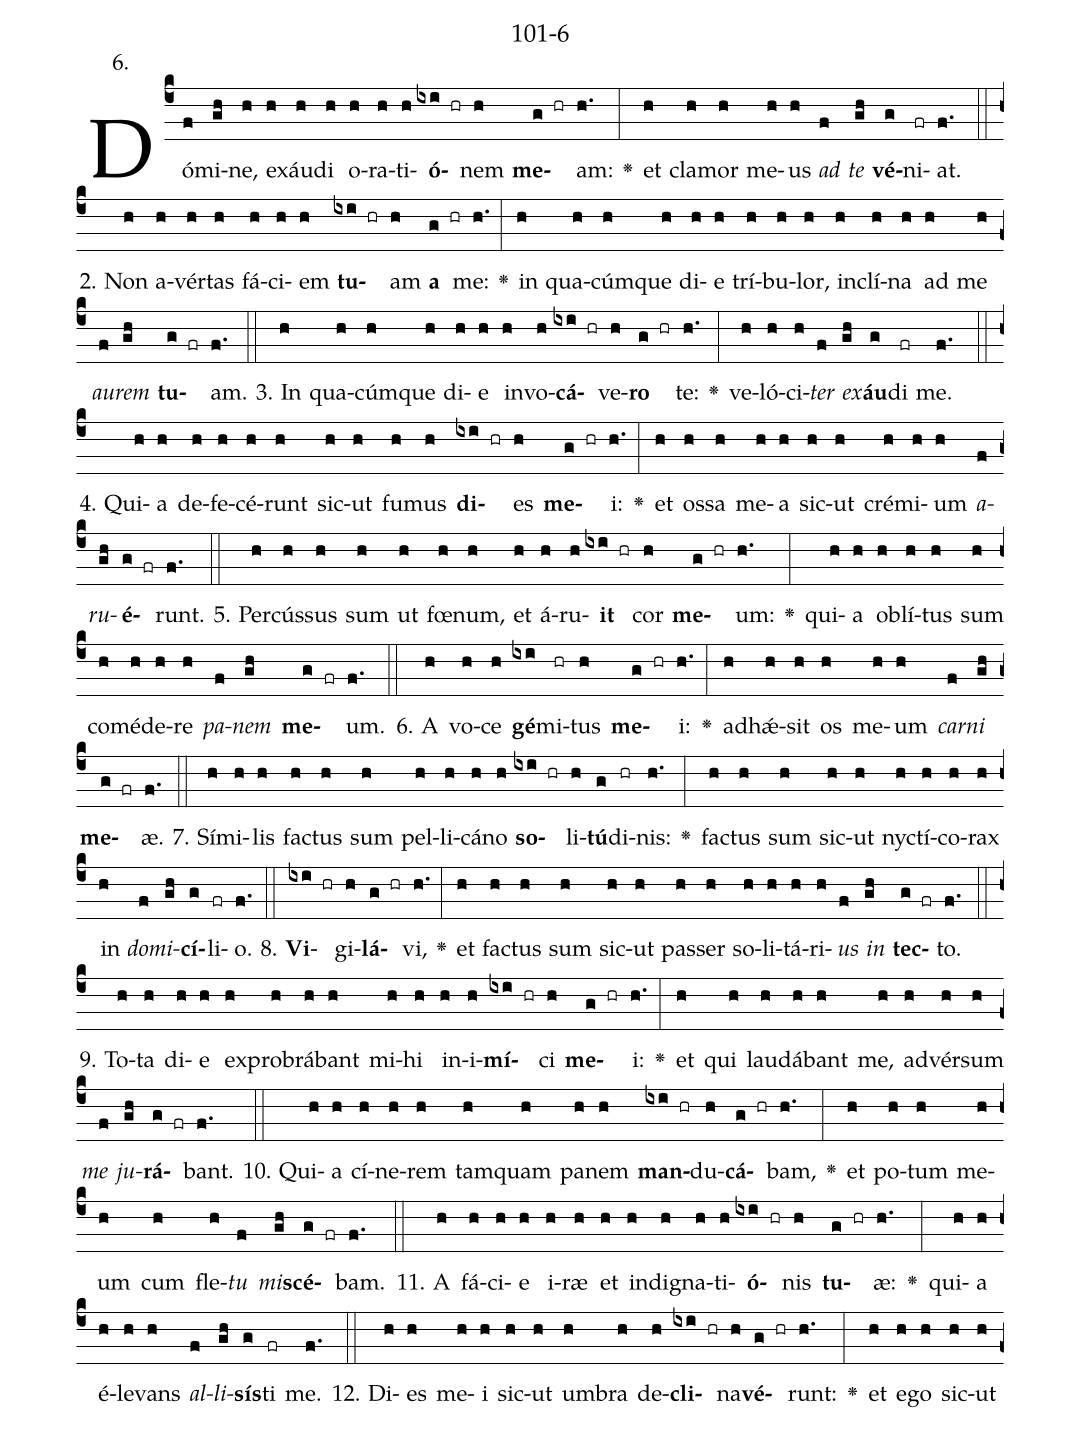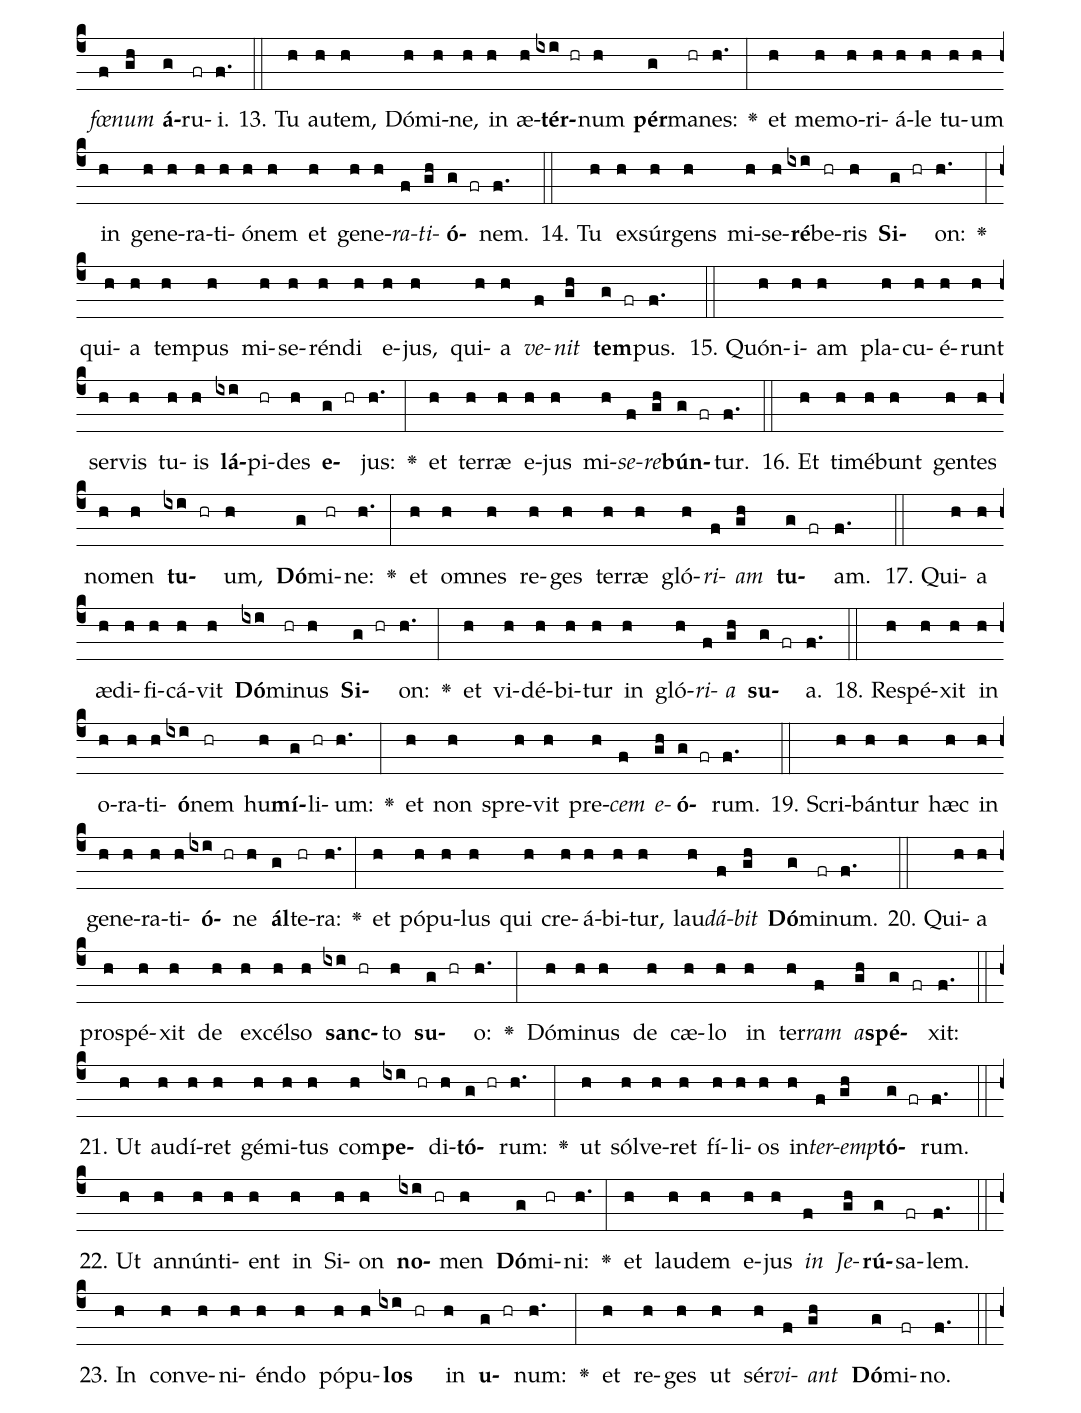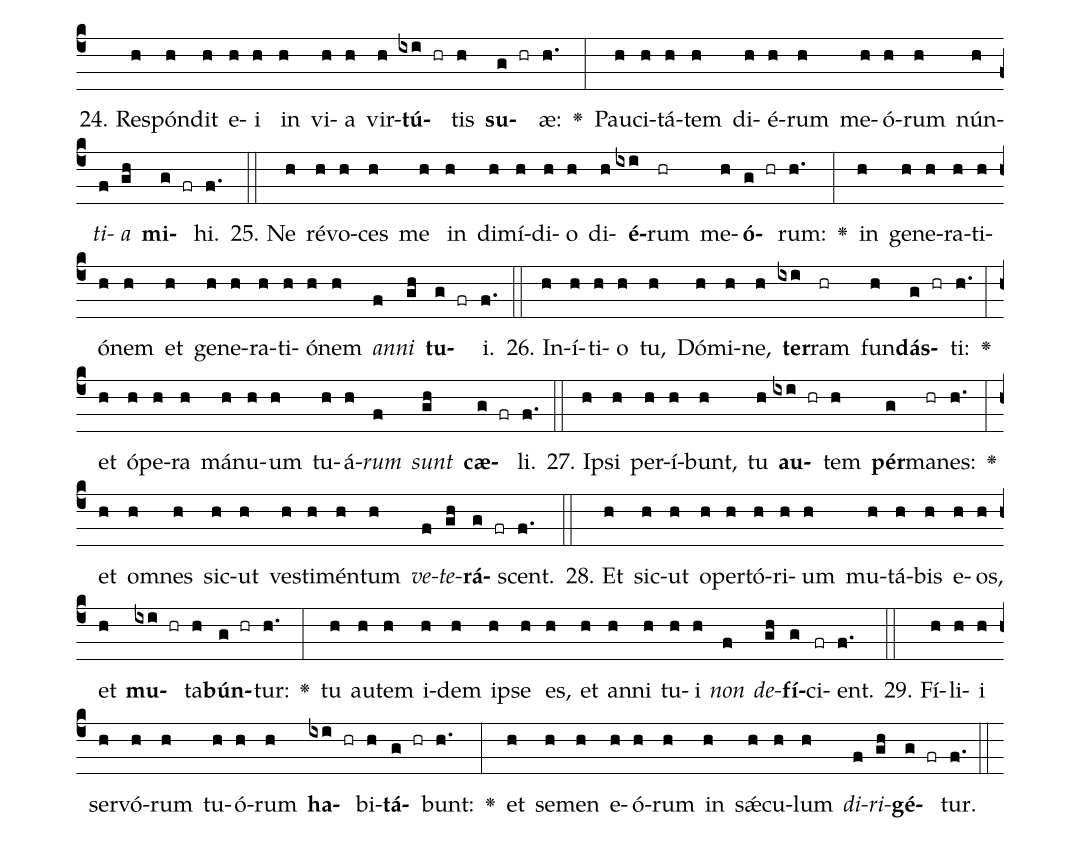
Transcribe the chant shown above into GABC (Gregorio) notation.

name: 101-6;
annotation: 6.;
%%
(c4)Dó(f)mi(gh)ne,(h) ex(h)áu(h)di(h) o(h)ra(h)ti(h)<b>ó</b>(ixi hr)nem(h) <b>me</b>(g hr)am:(h.) <v>\greheightstar</v>(:) et(h) cla(h)mor(h) me(h)us(h) <i>ad</i>(f) <i>te</i>(gh) <b>vé</b>(g)ni(fr)at.(f.) (::)
2. Non(h) a(h)vér(h)tas(h) fá(h)ci(h)em(h) <b>tu</b>(ixi hr)am(h) <b>a</b>(g hr) me:(h.) <v>\greheightstar</v>(:) in(h) qua(h)cúm(h)que(h) di(h)e(h) trí(h)bu(h)lor,(h) in(h)clí(h)na(h) ad(h) me(h) <i>au</i>(f)<i>rem</i>(gh) <b>tu</b>(g fr)am.(f.) (::)
3. In(h) qua(h)cúm(h)que(h) di(h)e(h) in(h)vo(h)<b>cá</b>(ixi hr)ve(h)<b>ro</b>(g hr) te:(h.) <v>\greheightstar</v>(:) ve(h)ló(h)ci(h)<i>ter</i>(f) <i>ex</i>(gh)<b>áu</b>(g)di(fr) me.(f.) (::)
4. Qui(h)a(h) de(h)fe(h)cé(h)runt(h) sic(h)ut(h) fu(h)mus(h) <b>di</b>(ixi hr)es(h) <b>me</b>(g hr)i:(h.) <v>\greheightstar</v>(:) et(h) os(h)sa(h) me(h)a(h) sic(h)ut(h) cré(h)mi(h)um(h) <i>a</i>(f)<i>ru</i>(gh)<b>é</b>(g fr)runt.(f.) (::)
5. Per(h)cús(h)sus(h) sum(h) ut(h) fœ(h)num,(h) et(h) á(h)ru(h)<b>it</b>(ixi hr) cor(h) <b>me</b>(g hr)um:(h.) <v>\greheightstar</v>(:) qui(h)a(h) ob(h)lí(h)tus(h) sum(h) com(h)é(h)de(h)re(h) <i>pa</i>(f)<i>nem</i>(gh) <b>me</b>(g fr)um.(f.) (::)
6. A(h) vo(h)ce(h) <b>gé</b>(ixi)mi(hr)tus(h) <b>me</b>(g hr)i:(h.) <v>\greheightstar</v>(:) ad(h)hǽ(h)sit(h) os(h) me(h)um(h) <i>car</i>(f)<i>ni</i>(gh) <b>me</b>(g fr)æ.(f.) (::)
7. Sí(h)mi(h)lis(h) fac(h)tus(h) sum(h) pel(h)li(h)cá(h)no(h) <b>so</b>(ixi hr)li(h)<b>tú</b>(g)di(hr)nis:(h.) <v>\greheightstar</v>(:) fac(h)tus(h) sum(h) sic(h)ut(h) nyc(h)tí(h)co(h)rax(h) in(h) <i>do</i>(f)<i>mi</i>(gh)<b>cí</b>(g)li(fr)o.(f.) (::)
8. <b>Vi</b>(ixi hr)gi(h)<b>lá</b>(g hr)vi,(h.) <v>\greheightstar</v>(:) et(h) fac(h)tus(h) sum(h) sic(h)ut(h) pas(h)ser(h) so(h)li(h)tá(h)ri(h)<i>us</i>(f) <i>in</i>(gh) <b>tec</b>(g fr)to.(f.) (::)
9. To(h)ta(h) di(h)e(h) ex(h)pro(h)brá(h)bant(h) mi(h)hi(h) in(h)i(h)<b>mí</b>(ixi hr)ci(h) <b>me</b>(g hr)i:(h.) <v>\greheightstar</v>(:) et(h) qui(h) lau(h)dá(h)bant(h) me,(h) ad(h)vér(h)sum(h) <i>me</i>(f) <i>ju</i>(gh)<b>rá</b>(g fr)bant.(f.) (::)
10. Qui(h)a(h) cí(h)ne(h)rem(h) tam(h)quam(h) pa(h)nem(h) <b>man</b>(ixi hr)du(h)<b>cá</b>(g hr)bam,(h.) <v>\greheightstar</v>(:) et(h) po(h)tum(h) me(h)um(h) cum(h) fle(h)<i>tu</i>(f) <i>mi</i>(gh)<b>scé</b>(g fr)bam.(f.) (::)
11. A(h) fá(h)ci(h)e(h) i(h)ræ(h) et(h) in(h)di(h)gna(h)ti(h)<b>ó</b>(ixi hr)nis(h) <b>tu</b>(g hr)æ:(h.) <v>\greheightstar</v>(:) qui(h)a(h) é(h)le(h)vans(h) <i>al</i>(f)<i>li</i>(gh)<b>sís</b>(g)ti(fr) me.(f.) (::)
12. Di(h)es(h) me(h)i(h) sic(h)ut(h) um(h)bra(h) de(h)<b>cli</b>(ixi hr)na(h)<b>vé</b>(g hr)runt:(h.) <v>\greheightstar</v>(:) et(h) e(h)go(h) sic(h)ut(h) <i>fœ</i>(f)<i>num</i>(gh) <b>á</b>(g)ru(fr)i.(f.) (::)
13. Tu(h) au(h)tem,(h) Dó(h)mi(h)ne,(h) in(h) æ(h)<b>tér</b>(ixi hr)num(h) <b>pér</b>(g)ma(hr)nes:(h.) <v>\greheightstar</v>(:) et(h) me(h)mo(h)ri(h)á(h)le(h) tu(h)um(h) in(h) ge(h)ne(h)ra(h)ti(h)ó(h)nem(h) et(h) ge(h)ne(h)<i>ra</i>(f)<i>ti</i>(gh)<b>ó</b>(g fr)nem.(f.) (::)
14. Tu(h) ex(h)súr(h)gens(h) mi(h)se(h)<b>ré</b>(ixi)be(hr)ris(h) <b>Si</b>(g hr)on:(h.) <v>\greheightstar</v>(:) qui(h)a(h) tem(h)pus(h) mi(h)se(h)rén(h)di(h) e(h)jus,(h) qui(h)a(h) <i>ve</i>(f)<i>nit</i>(gh) <b>tem</b>(g fr)pus.(f.) (::)
15. Quón(h)i(h)am(h) pla(h)cu(h)é(h)runt(h) ser(h)vis(h) tu(h)is(h) <b>lá</b>(ixi)pi(hr)des(h) <b>e</b>(g hr)jus:(h.) <v>\greheightstar</v>(:) et(h) ter(h)ræ(h) e(h)jus(h) mi(h)<i>se</i>(f)<i>re</i>(gh)<b>bún</b>(g fr)tur.(f.) (::)
16. Et(h) ti(h)mé(h)bunt(h) gen(h)tes(h) no(h)men(h) <b>tu</b>(ixi hr)um,(h) <b>Dó</b>(g)mi(hr)ne:(h.) <v>\greheightstar</v>(:) et(h) om(h)nes(h) re(h)ges(h) ter(h)ræ(h) gló(h)<i>ri</i>(f)<i>am</i>(gh) <b>tu</b>(g fr)am.(f.) (::)
17. Qui(h)a(h) æ(h)di(h)fi(h)cá(h)vit(h) <b>Dó</b>(ixi)mi(hr)nus(h) <b>Si</b>(g hr)on:(h.) <v>\greheightstar</v>(:) et(h) vi(h)dé(h)bi(h)tur(h) in(h) gló(h)<i>ri</i>(f)<i>a</i>(gh) <b>su</b>(g fr)a.(f.) (::)
18. Re(h)spé(h)xit(h) in(h) o(h)ra(h)ti(h)<b>ó</b>(ixi)nem(hr) hu(h)<b>mí</b>(g)li(hr)um:(h.) <v>\greheightstar</v>(:) et(h) non(h) spre(h)vit(h) pre(h)<i>cem</i>(f) <i>e</i>(gh)<b>ó</b>(g fr)rum.(f.) (::)
19. Scri(h)bán(h)tur(h) hæc(h) in(h) ge(h)ne(h)ra(h)ti(h)<b>ó</b>(ixi hr)ne(h) <b>ál</b>(g)te(hr)ra:(h.) <v>\greheightstar</v>(:) et(h) pó(h)pu(h)lus(h) qui(h) cre(h)á(h)bi(h)tur,(h) lau(h)<i>dá</i>(f)<i>bit</i>(gh) <b>Dó</b>(g)mi(fr)num.(f.) (::)
20. Qui(h)a(h) pro(h)spé(h)xit(h) de(h) ex(h)cél(h)so(h) <b>sanc</b>(ixi hr)to(h) <b>su</b>(g hr)o:(h.) <v>\greheightstar</v>(:) Dó(h)mi(h)nus(h) de(h) cæ(h)lo(h) in(h) ter(h)<i>ram</i>(f) <i>a</i>(gh)<b>spé</b>(g fr)xit:(f.) (::)
21. Ut(h) au(h)dí(h)ret(h) gé(h)mi(h)tus(h) com(h)<b>pe</b>(ixi hr)di(h)<b>tó</b>(g hr)rum:(h.) <v>\greheightstar</v>(:) ut(h) sól(h)ve(h)ret(h) fí(h)li(h)os(h) in(h)<i>ter</i>(f)<i>emp</i>(gh)<b>tó</b>(g fr)rum.(f.) (::)
22. Ut(h) an(h)nún(h)ti(h)ent(h) in(h) Si(h)on(h) <b>no</b>(ixi hr)men(h) <b>Dó</b>(g)mi(hr)ni:(h.) <v>\greheightstar</v>(:) et(h) lau(h)dem(h) e(h)jus(h) <i>in</i>(f) <i>Je</i>(gh)<b>rú</b>(g)sa(fr)lem.(f.) (::)
23. In(h) con(h)ve(h)ni(h)én(h)do(h) pó(h)pu(h)<b>los</b>(ixi hr) in(h) <b>u</b>(g hr)num:(h.) <v>\greheightstar</v>(:) et(h) re(h)ges(h) ut(h) sér(h)<i>vi</i>(f)<i>ant</i>(gh) <b>Dó</b>(g)mi(fr)no.(f.) (::)
24. Re(h)spón(h)dit(h) e(h)i(h) in(h) vi(h)a(h) vir(h)<b>tú</b>(ixi hr)tis(h) <b>su</b>(g hr)æ:(h.) <v>\greheightstar</v>(:) Pau(h)ci(h)tá(h)tem(h) di(h)é(h)rum(h) me(h)ó(h)rum(h) nún(h)<i>ti</i>(f)<i>a</i>(gh) <b>mi</b>(g fr)hi.(f.) (::)
25. Ne(h) ré(h)vo(h)ces(h) me(h) in(h) di(h)mí(h)di(h)o(h) di(h)<b>é</b>(ixi)rum(hr) me(h)<b>ó</b>(g hr)rum:(h.) <v>\greheightstar</v>(:) in(h) ge(h)ne(h)ra(h)ti(h)ó(h)nem(h) et(h) ge(h)ne(h)ra(h)ti(h)ó(h)nem(h) <i>an</i>(f)<i>ni</i>(gh) <b>tu</b>(g fr)i.(f.) (::)
26. In(h)í(h)ti(h)o(h) tu,(h) Dó(h)mi(h)ne,(h) <b>ter</b>(ixi)ram(hr) fun(h)<b>dás</b>(g hr)ti:(h.) <v>\greheightstar</v>(:) et(h) ó(h)pe(h)ra(h) má(h)nu(h)um(h) tu(h)á(h)<i>rum</i>(f) <i>sunt</i>(gh) <b>cæ</b>(g fr)li.(f.) (::)
27. Ip(h)si(h) per(h)í(h)bunt,(h) tu(h) <b>au</b>(ixi hr)tem(h) <b>pér</b>(g)ma(hr)nes:(h.) <v>\greheightstar</v>(:) et(h) om(h)nes(h) sic(h)ut(h) ves(h)ti(h)mén(h)tum(h) <i>ve</i>(f)<i>te</i>(gh)<b>rá</b>(g fr)scent.(f.) (::)
28. Et(h) sic(h)ut(h) o(h)per(h)tó(h)ri(h)um(h) mu(h)tá(h)bis(h) e(h)os,(h) et(h) <b>mu</b>(ixi hr)ta(h)<b>bún</b>(g hr)tur:(h.) <v>\greheightstar</v>(:) tu(h) au(h)tem(h) i(h)dem(h) ip(h)se(h) es,(h) et(h) an(h)ni(h) tu(h)i(h) <i>non</i>(f) <i>de</i>(gh)<b>fí</b>(g)ci(fr)ent.(f.) (::)
29. Fí(h)li(h)i(h) ser(h)vó(h)rum(h) tu(h)ó(h)rum(h) <b>ha</b>(ixi hr)bi(h)<b>tá</b>(g hr)bunt:(h.) <v>\greheightstar</v>(:) et(h) se(h)men(h) e(h)ó(h)rum(h) in(h) sǽ(h)cu(h)lum(h) <i>di</i>(f)<i>ri</i>(gh)<b>gé</b>(g fr)tur.(f.) (::)
